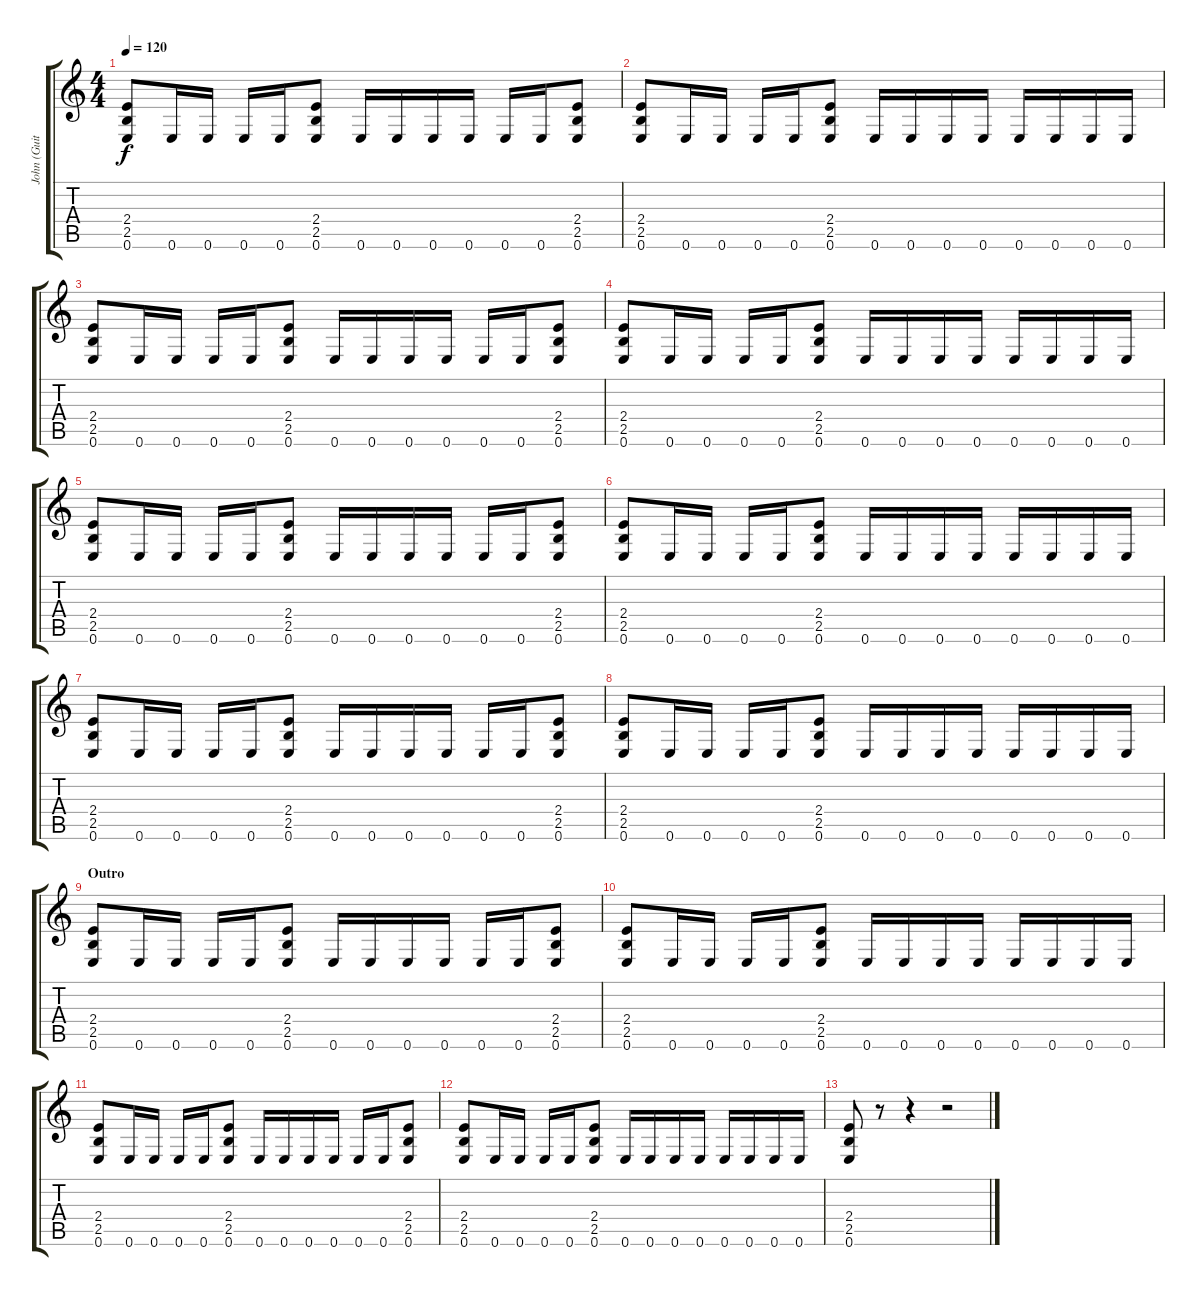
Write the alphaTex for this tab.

\track ("John (Guitar 2)" "John (Guit") {instrument distortionguitar}
\staff {score tabs}
\tuning (E4 B3 G3 D3 A2 E2) {hide}
\ts (4 4)
\tempo 120
\clef g2
\ks c
(2.4 2.5 0.6).8{dy f} 0.6.16 0.6.16 0.6.16 0.6.16 (2.4 2.5 0.6).8 0.6.16 0.6.16 0.6.16 0.6.16 0.6.16 0.6.16 (2.4 2.5 0.6).8 |
(2.4 2.5 0.6).8 0.6.16 0.6.16 0.6.16 0.6.16 (2.4 2.5 0.6).8 0.6.16 0.6.16 0.6.16 0.6.16 0.6.16 0.6.16 0.6.16 0.6.16 |
(2.4 2.5 0.6).8 0.6.16 0.6.16 0.6.16 0.6.16 (2.4 2.5 0.6).8 0.6.16 0.6.16 0.6.16 0.6.16 0.6.16 0.6.16 (2.4 2.5 0.6).8 |
(2.4 2.5 0.6).8 0.6.16 0.6.16 0.6.16 0.6.16 (2.4 2.5 0.6).8 0.6.16 0.6.16 0.6.16 0.6.16 0.6.16 0.6.16 0.6.16 0.6.16 |
(2.4 2.5 0.6).8 0.6.16 0.6.16 0.6.16 0.6.16 (2.4 2.5 0.6).8 0.6.16 0.6.16 0.6.16 0.6.16 0.6.16 0.6.16 (2.4 2.5 0.6).8 |
(2.4 2.5 0.6).8 0.6.16 0.6.16 0.6.16 0.6.16 (2.4 2.5 0.6).8 0.6.16 0.6.16 0.6.16 0.6.16 0.6.16 0.6.16 0.6.16 0.6.16 |
(2.4 2.5 0.6).8 0.6.16 0.6.16 0.6.16 0.6.16 (2.4 2.5 0.6).8 0.6.16 0.6.16 0.6.16 0.6.16 0.6.16 0.6.16 (2.4 2.5 0.6).8 |
(2.4 2.5 0.6).8 0.6.16 0.6.16 0.6.16 0.6.16 (2.4 2.5 0.6).8 0.6.16 0.6.16 0.6.16 0.6.16 0.6.16 0.6.16 0.6.16 0.6.16 |
\section ("" "Outro")
(2.4 2.5 0.6).8 0.6.16 0.6.16 0.6.16 0.6.16 (2.4 2.5 0.6).8 0.6.16 0.6.16 0.6.16 0.6.16 0.6.16 0.6.16 (2.4 2.5 0.6).8 |
(2.4 2.5 0.6).8 0.6.16 0.6.16 0.6.16 0.6.16 (2.4 2.5 0.6).8 0.6.16 0.6.16 0.6.16 0.6.16 0.6.16 0.6.16 0.6.16 0.6.16 |
(2.4 2.5 0.6).8 0.6.16 0.6.16 0.6.16 0.6.16 (2.4 2.5 0.6).8 0.6.16 0.6.16 0.6.16 0.6.16 0.6.16 0.6.16 (2.4 2.5 0.6).8 |
(2.4 2.5 0.6).8 0.6.16 0.6.16 0.6.16 0.6.16 (2.4 2.5 0.6).8 0.6.16 0.6.16 0.6.16 0.6.16 0.6.16 0.6.16 0.6.16 0.6.16 |
(2.4 2.5 0.6).8 r.8 r.4 r.2
